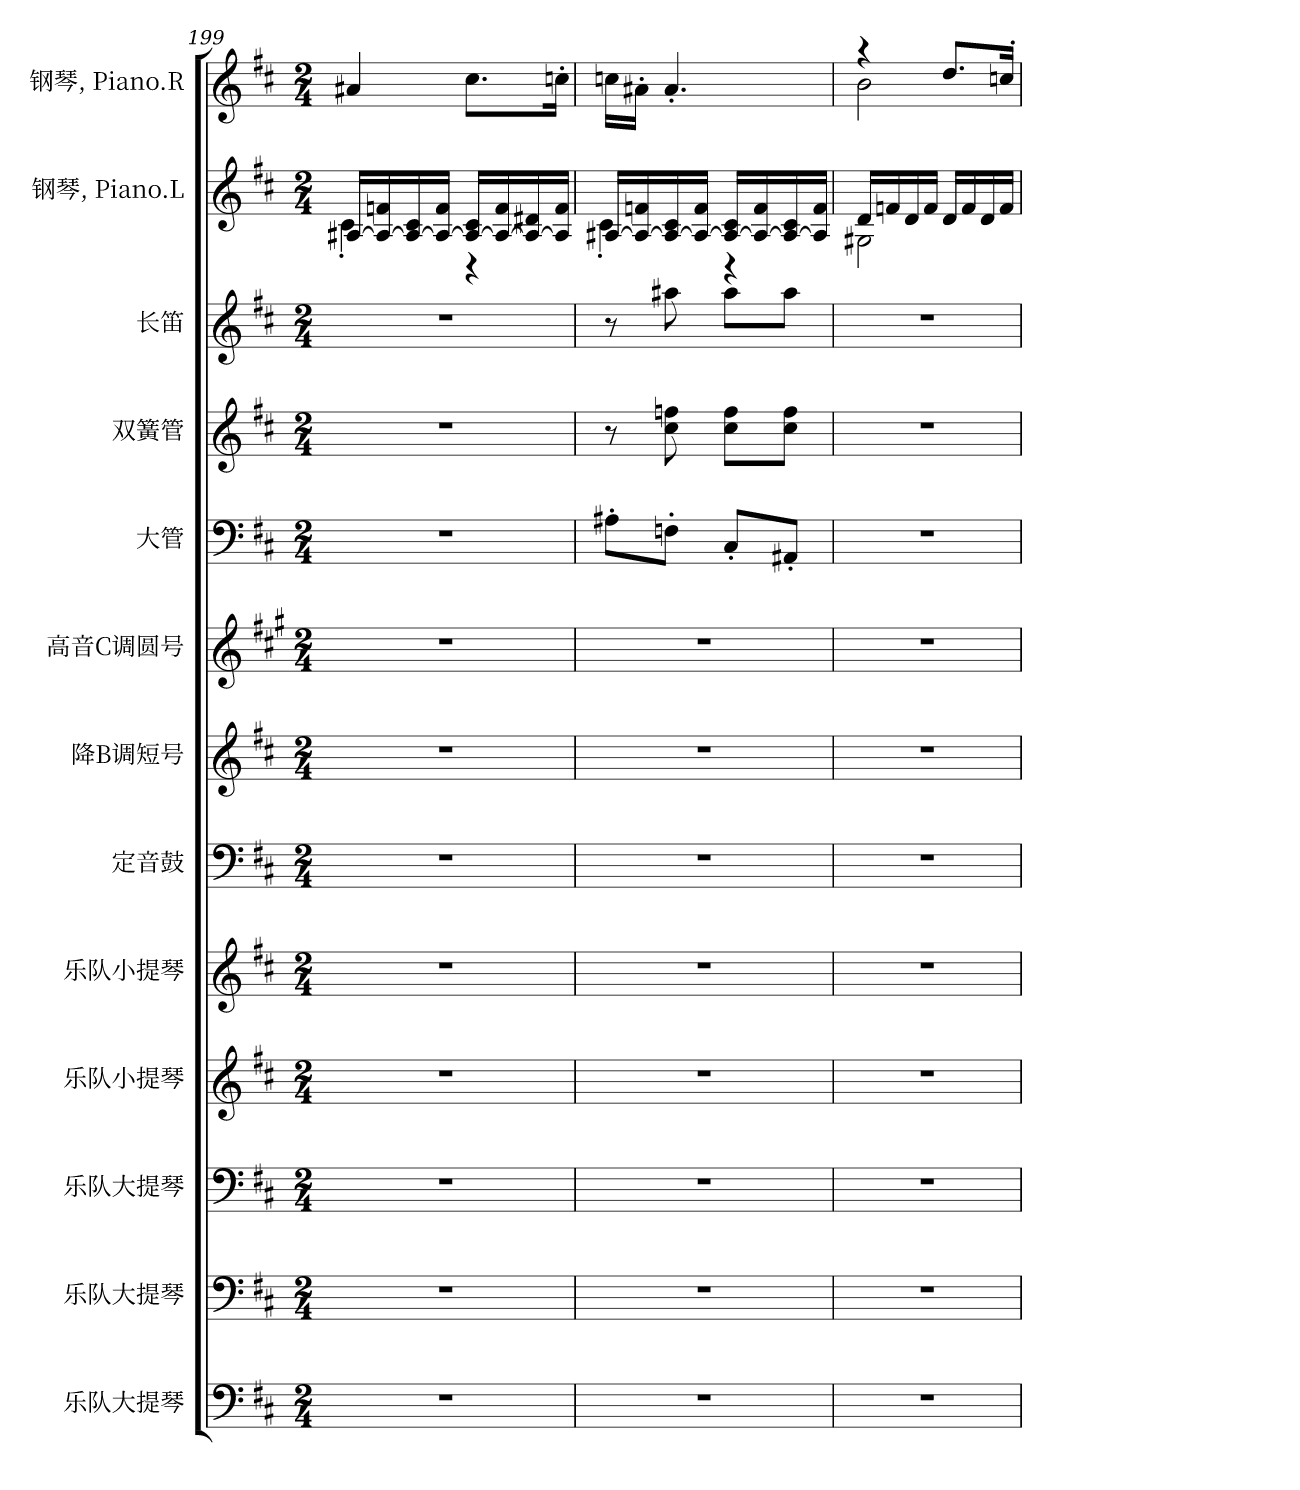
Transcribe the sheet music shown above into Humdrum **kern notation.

**kern	**kern	**kern	**kern	**kern	**kern	**kern	**kern	**kern	**kern	**kern	**kern	**kern
*part13	*part12	*part11	*part10	*part9	*part8	*part7	*part6	*part5	*part4	*part3	*part2	*part1
*staff13	*staff12	*staff11	*staff10	*staff9	*staff8	*staff7	*staff6	*staff5	*staff4	*staff3	*staff2	*staff1
*I"乐队大提琴	*I"乐队大提琴	*I"乐队大提琴	*I"乐队小提琴	*I"乐队小提琴	*I"定音鼓	*I"降B调短号	*I"高音C调圆号	*I"大管	*I"双簧管	*I"长笛	*I"钢琴, Piano.L	*I"钢琴, Piano.R
*	*	*	*	*	*	*	*	*	*	*	*I'Pno.	*I'Pno.
*clefF4	*clefF4	*clefF4	*clefG2	*clefG2	*clefF4	*clefG2	*clefG2	*clefF4	*clefG2	*clefG2	*clefG2	*clefG2
*	*	*	*	*	*	*ITrd1c2	*ITrd4c7	*	*	*	*	*
*k[f#c#]	*k[f#c#]	*k[f#c#]	*k[f#c#]	*k[f#c#]	*k[f#c#]	*k[]	*k[f#c#]	*k[f#c#]	*k[f#c#]	*k[f#c#]	*k[f#c#]	*k[f#c#]
*M2/4	*M2/4	*M2/4	*M2/4	*M2/4	*M2/4	*M2/4	*M2/4	*M2/4	*M2/4	*M2/4	*M2/4	*M2/4
=199	=199	=199	=199	=199	=199	=199	=199	=199	=199	=199	=199	=199
*	*	*	*	*	*	*	*	*	*	*	*^	*
2r	2r	2r	2r	2r	2r	2r	2r	2r	2r	2r	[16A#X/LL	4c#'\	4a#X/
.	.	.	.	.	.	.	.	.	.	.	16A#/_ 16fn/	.	.
.	.	.	.	.	.	.	.	.	.	.	16A#/_ 16c#/	.	.
.	.	.	.	.	.	.	.	.	.	.	16A#/_ 16f/JJ	.	.
.	.	.	.	.	.	.	.	.	.	.	16A#/_ 16c#/LL	4r	8.cc#\L
.	.	.	.	.	.	.	.	.	.	.	16A#/_ 16f/	.	.
.	.	.	.	.	.	.	.	.	.	.	16A#/_ 16d#X/	.	.
.	.	.	.	.	.	.	.	.	.	.	16A#/] 16f/JJ	.	16ccn'\Jk
!!LO:PB:g=z
=200	=200	=200	=200	=200	=200	=200	=200	=200	=200	=200	=200	=200	=200
2r	2r	2r	2r	2r	2r	2r	2r	8A#X'\L	8r	8r	[16A#X/LL	4c#'\	16ccn\LL
.	.	.	.	.	.	.	.	.	.	.	16A#/_ 16fn/	.	16a#X'\JJ
.	.	.	.	.	.	.	.	8Fn'\J	8cc#\ 8ffn\	8aa#X\	16A#/_ 16c#/	.	4.a#'/
.	.	.	.	.	.	.	.	.	.	.	16A#/_ 16f/JJ	.	.
.	.	.	.	.	.	.	.	8C#'/L	8cc#\ 8ff\L	8aa#\L	16A#/_ 16c#/LL	4r	.
.	.	.	.	.	.	.	.	.	.	.	16A#/_ 16f/	.	.
.	.	.	.	.	.	.	.	8AA#X'/J	8cc#\ 8ff\J	8aa#\J	16A#/_ 16c#/	.	.
.	.	.	.	.	.	.	.	.	.	.	16A#/] 16f/JJ	.	.
=201	=201	=201	=201	=201	=201	=201	=201	=201	=201	=201	=201	=201	=201
*	*	*	*	*	*	*	*	*	*	*	*	*	*^
2r	2r	2r	2r	2r	2r	2r	2r	2r	2r	2r	16d/LL	2G#X\	4r	2b\
.	.	.	.	.	.	.	.	.	.	.	16fn/	.	.	.
.	.	.	.	.	.	.	.	.	.	.	16d/	.	.	.
.	.	.	.	.	.	.	.	.	.	.	16f/JJ	.	.	.
.	.	.	.	.	.	.	.	.	.	.	16d/LL	.	8.dd/L	.
.	.	.	.	.	.	.	.	.	.	.	16f/	.	.	.
.	.	.	.	.	.	.	.	.	.	.	16d/	.	.	.
.	.	.	.	.	.	.	.	.	.	.	16f/JJ	.	16ccn'/Jk	.
*	*	*	*	*	*	*	*	*	*	*	*v	*v	*	*
*	*	*	*	*	*	*	*	*	*	*	*	*v	*v
=	=	=	=	=	=	=	=	=	=	=	=	=
*-	*-	*-	*-	*-	*-	*-	*-	*-	*-	*-	*-	*-
